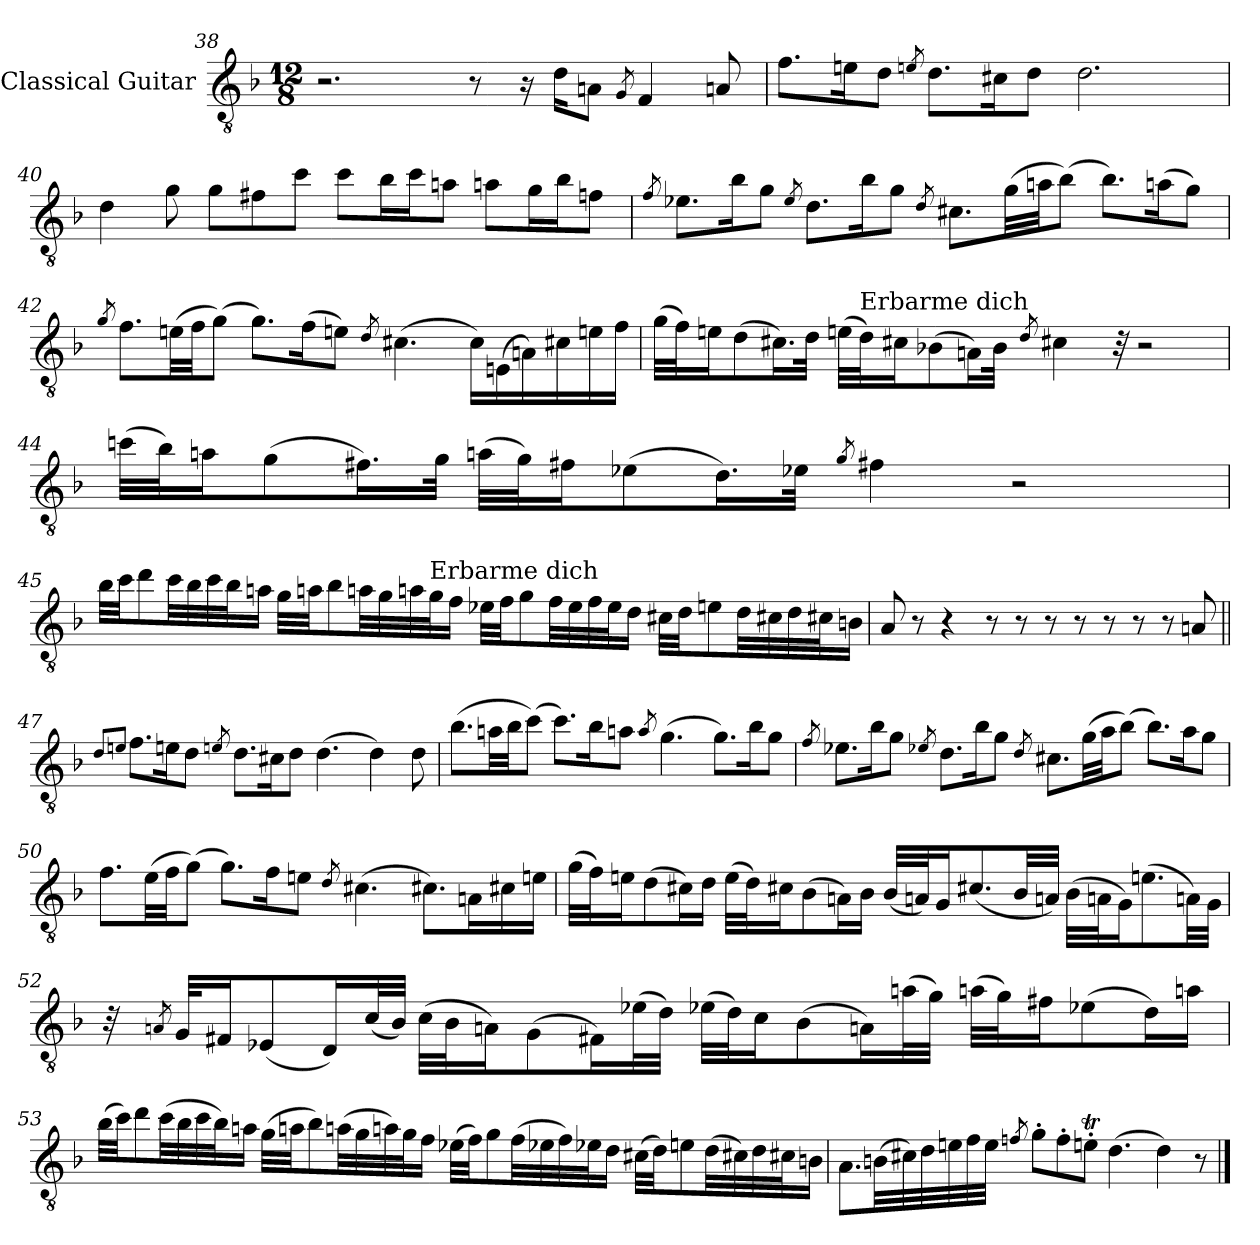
**kern
*part1
*staff1
*I"Classical Guitar
*I'Guit.
!!LO:LB:g=z
*clefGv2
*k[b-]
*M12/8
=38
2.r
8r
16r
16d\KL
8An\J
8qG/
4F/
8An/
=39
8.f\L
16en\K
8d\J
8qen/
8.d\L
16c#X\K
8d\J
2.d\
!!LO:LB:g=z
=40
4d\
8g\
8g\L
8f#X\
8cc\J
8cc\L
16b-\L
16cc\J
8an\J
8an\L
16g\L
16b-\J
8fn\J
!!LO:LB:g=z
=41
8qf/
8.e-X\L
16b-\K
8g\J
8qe-/
8.d\L
16b-\K
8g\J
8qd/
8.c#X\L
(32g\LL
32an\JJ
(8b-\J)
8.b-\L)
(16an\K
8g\J)
!!LO:LB:g=z
=42
8qg/
8.f\L
(32en\LL
32f\JJ
(8g\J)
8.g\L)
(16f\K
8en\J)
8qd/
(4.c#X\
16c#\LL)
(16En\
16An\)
16c#X\
16en\
16f\JJ
!!LO:PB:g=z
=43
(32g\LLL
32f\J)
16en\J
(8d\
16.c#X\L)
32d\JJk
(32en\LLL
!LO:TX:a:t=Erbarme dich
32d\J)
16c#X\J
(8B-X\
16An\L)
32B-\JJk
8qd/
4c#X\
32r
2r
!!LO:LB:g=z
=44
(32ccn\LLL
32b-\J)
16an\J
(8g\
16.f#X\L)
32g\JJk
(32an\LLL
32g\J)
16f#X\J
(8e-X\
16.d\L)
32e-X\JJk
8qg/
4f#X\
2r
!!LO:LB:g=z
=45
32b-\LLL
32cc\JJ
8dd\
32cc\LL
32b-\
32cc\
32b-\J
16an\JJ
32g\LLL
32an\JJ
8b-\
32an\LL
32g\
32an\
!LO:TX:a:t=Erbarme dich
32g\J
16f\JJ
32e-X\LLL
32f\JJ
8g\
32f\LL
32e-\
32f\
32e-\J
16d\JJ
32c#X\LLL
32d\JJ
8en\
32d\LL
32c#X\
32d\
32c#X\J
16Bn\JJ
!!LO:LB:g=z
=46
8A/
8r
4r
8r
8r
8r
8r
8r
8r
8r
8An/
=47||
8qd/L
8qen/J
8.f\L
16en\K
8d\J
8qen/
8.d\L
16c#X\K
8d\J
(4.d\
4d\)
8d\
!!LO:LB:g=z
=48
(8.b-\L
32an\LL
32b-\JJ
(8cc\J)
8.cc\L)
16b-\K
8an\J
8qa/
(4.g\
8.g\L)
16b-\K
8g\J
!!LO:LB:g=z
=49
8qf/
8.e-X\L
16b-\K
8g\J
8qe-X/
8.d\L
16b-\K
8g\J
8qd/
8.c#X\L
(32g\LL
32a\JJ
(8b-\J)
8.b-\L)
16a\K
8g\J
!!LO:LB:g=z
=50
8.f\L
(32e\LL
32f\JJ
(8g\J)
8.g\L)
16f\K
8en\J
8qd/
(4.c#X\
8.c#X\L)
16An\L
16c#X\
16en\JJ
!!LO:LB:g=z
=51
(32g\LLL
32f\J)
16en\J
(8d\
16c#X\L)
16d\JJ
(32e\LLL
32d\J)
16c#X\J
(8B-\
16An\L)
16B-\JJ
(32B-/LLL
32An/J)
16G/J
(8.c#X/
32B-/LL
32An/JJJ)
(32B-\LLL
32An\J
16G\J)
(8.en\
32An\LL)
32G\JJJ
!!LO:LB:g=z
=52
32r
8qAn/
32G/KLL
16F#X/J
(8E-X/
16D/L)
(32c/L
32B-/JJJ)
(32c\LLL
32B-\J
16An\J)
(8G\
16F#X\L)
(32e-X\L
32d\JJJ)
(32e-X\LLL
32d\J)
16c\J
(8B-\
16An\L)
(32an\L
32g\JJJ)
(32an\LLL
32g\J)
16f#X\J
(8e-X\
16d\L)
16an\JJ
!!LO:LB:g=z
=53
(32b-\LLL
32cc\JJ)
8dd\
(32cc\LL
32b-\
32cc\
32b-\J)
16an\JJ
(32g\LLL
32an\JJ
8b-\)
(32an\LL
32g\
32an\)
32g\J
16f\JJ
(32e-X\LLL
32f\JJ)
8g\
(32f\LL
32e-X\
32f\)
32e-X\J
16d\JJ
(32c#X\LLL
32d\JJ)
8en\
(32d\LL
32c#X\)
32d\
32c#X\J
16Bn\JJ
!!LO:LB:g=z
=54
8.A\L
(32Bn\LL
32c#X\)
32d\
32en\
32f\
32e\JJJ
8qfn/
8g'\L
8f'\
8ent'\J
(4.d\
4d\)
8r
==
*-
